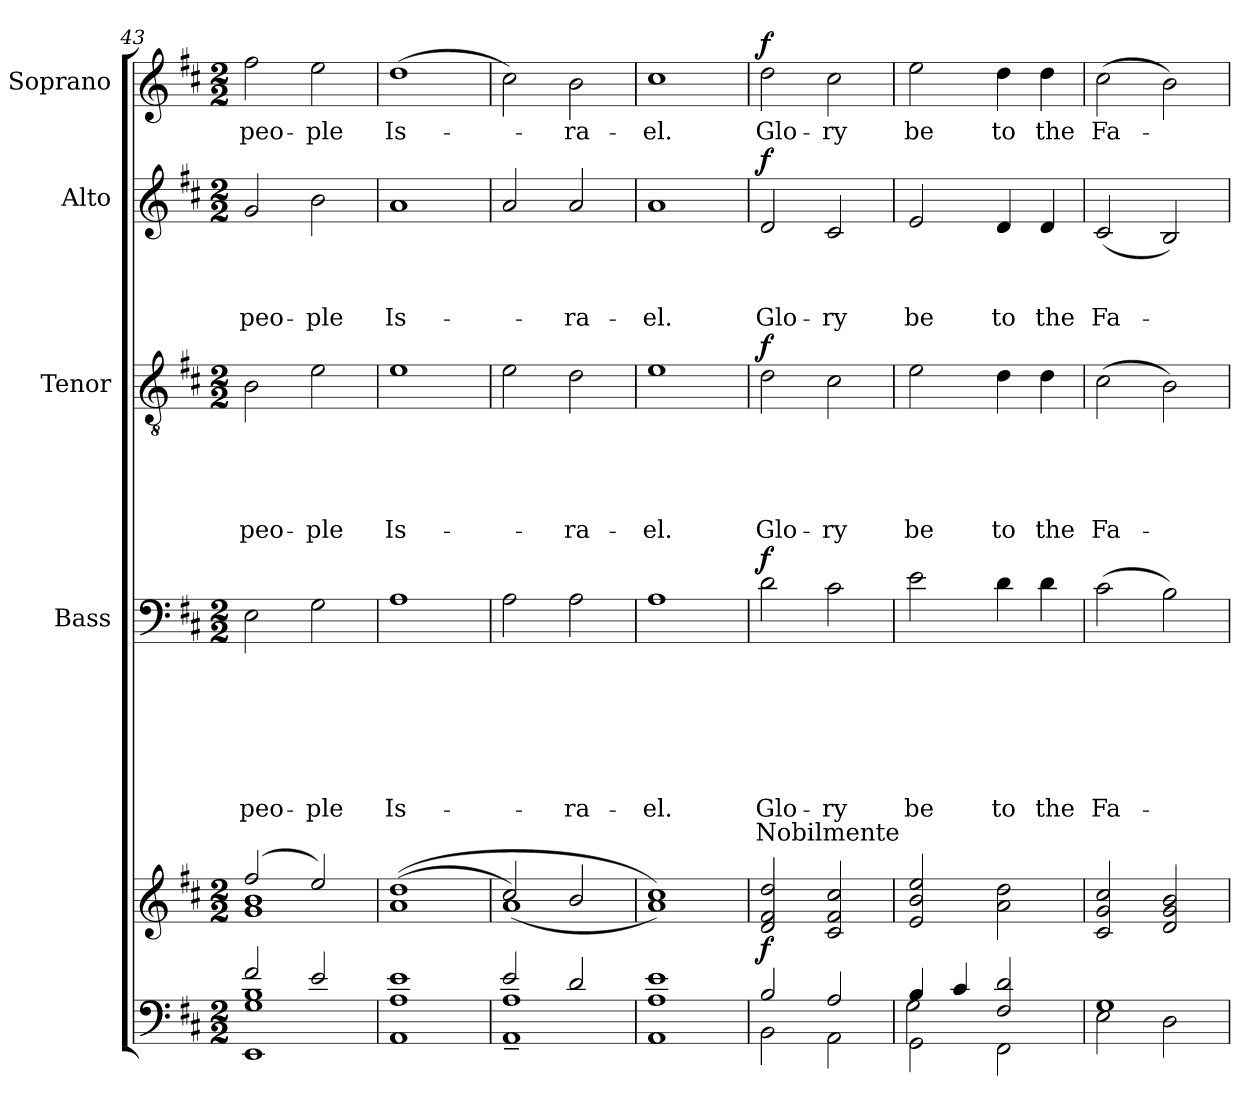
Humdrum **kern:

**kern	**kern	**dynam	**kern	**text	**text	**text	**text	**text	**text	**text	**text	**dynam	**kern	**text	**text	**text	**text	**text	**dynam	**kern	**text	**text	**text	**dynam	**kern	**text	**dynam
*part5	*part5	*part5	*part4	*part4	*part4	*part4	*part4	*part4	*part4	*part4	*part4	*part4	*part3	*part3	*part3	*part3	*part3	*part3	*part3	*part2	*part2	*part2	*part2	*part2	*part1	*part1	*part1
*staff6	*staff5	*staff5/6	*staff4	*staff4	*staff4	*staff4	*staff4	*staff4	*staff4	*staff4	*staff4	*staff4	*staff3	*staff3	*staff3	*staff3	*staff3	*staff3	*staff3	*staff2	*staff2	*staff2	*staff2	*staff2	*staff1	*staff1	*staff1
*	*	*	*I"Bass	*	*	*	*	*	*	*	*	*	*I"Tenor	*	*	*	*	*	*	*I"Alto	*	*	*	*	*I"Soprano	*	*
*clefF4	*clefG2	*	*clefF4	*	*	*	*	*	*	*	*	*	*clefGv2	*	*	*	*	*	*	*clefG2	*	*	*	*	*clefG2	*	*
*k[f#c#]	*k[f#c#]	*	*k[f#c#]	*	*	*	*	*	*	*	*	*	*k[f#c#]	*	*	*	*	*	*	*k[f#c#]	*	*	*	*	*k[f#c#]	*	*
*D:	*D:	*	*D:	*	*	*	*	*	*	*	*	*	*D:	*	*	*	*	*	*	*D:	*	*	*	*	*D:	*	*
*M2/2	*M2/2	*	*M2/2	*	*	*	*	*	*	*	*	*	*M2/2	*	*	*	*	*	*	*M2/2	*	*	*	*	*M2/2	*	*
=43	=43	=43	=43	=43	=43	=43	=43	=43	=43	=43	=43	=43	=43	=43	=43	=43	=43	=43	=43	=43	=43	=43	=43	=43	=43	=43	=43
*^	*^	*	*	*	*	*	*	*	*	*	*	*	*	*	*	*	*	*	*	*	*	*	*	*	*	*	*
!	!	!	!	!	!	!	!	!	!	!	!	!LO:LY:b	!	!	!	!	!	!	!	!LO:LY:b	!	!	!	!	!LO:LY:b	!	!	!LO:LY:b	!
2f#/	1EE 1G 1B	(2ff#/	1g 1b	.	2E\	.	.	.	.	.	.	peo-	.	.	2B\	.	.	.	.	peo-	.	2g/	.	.	peo-	.	2ff#\	peo-	.
!	!	!	!	!	!	!	!	!	!	!	!	!LO:LY:b	!	!	!	!	!	!	!	!LO:LY:b	!	!	!	!	!LO:LY:b	!	!	!LO:LY:b	!
2e/	.	2ee/)	.	.	2G\	.	.	.	.	.	.	-ple	.	.	2e\	.	.	.	.	-ple	.	2b\	.	.	-ple	.	2ee\	-ple	.
*v	*v	*	*	*	*	*	*	*	*	*	*	*	*	*	*	*	*	*	*	*	*	*	*	*	*	*	*	*	*
*	*v	*v	*	*	*	*	*	*	*	*	*	*	*	*	*	*	*	*	*	*	*	*	*	*	*	*	*	*
=44	=44	=44	=44	=44	=44	=44	=44	=44	=44	=44	=44	=44	=44	=44	=44	=44	=44	=44	=44	=44	=44	=44	=44	=44	=44	=44	=44
!	!	!	!	!	!	!	!	!	!	!LO:LY:b	!	!	!	!	!	!	!	!LO:LY:b	!	!	!	!	!LO:LY:b	!	!	!LO:LY:b	!
1AA 1A 1e	(<(>1a 1dd	.	1A	.	.	.	.	.	.	Is-	.	.	1e	.	.	.	.	Is-	.	1a	.	.	Is-	.	(>1dd	Is-	.
=45	=45	=45	=45	=45	=45	=45	=45	=45	=45	=45	=45	=45	=45	=45	=45	=45	=45	=45	=45	=45	=45	=45	=45	=45	=45	=45	=45
*^	*^	*	*	*	*	*	*	*	*	*	*	*	*	*	*	*	*	*	*	*	*	*	*	*	*	*	*
2e/	1AA~> 1A~>	2cc#/	(<1a)	.	2A\	.	.	.	.	.	.	.	.	.	2e\	.	.	.	.	.	.	2a/	.	.	.	.	2cc#\)	.	.
!	!	!	!	!	!	!	!	!	!	!	!	!LO:LY:b	!	!	!	!	!	!	!	!LO:LY:b	!	!	!	!	!LO:LY:b	!	!	!LO:LY:b	!
2d/	.	2b/	.	.	2A\	.	.	.	.	.	.	-ra-	.	.	2d\	.	.	.	.	-ra-	.	2a/	.	.	-ra-	.	2b\	-ra-	.
*v	*v	*	*	*	*	*	*	*	*	*	*	*	*	*	*	*	*	*	*	*	*	*	*	*	*	*	*	*	*
*	*v	*v	*	*	*	*	*	*	*	*	*	*	*	*	*	*	*	*	*	*	*	*	*	*	*	*	*	*
=46	=46	=46	=46	=46	=46	=46	=46	=46	=46	=46	=46	=46	=46	=46	=46	=46	=46	=46	=46	=46	=46	=46	=46	=46	=46	=46	=46
!	!	!	!	!	!	!	!	!	!	!LO:LY:b	!	!	!	!	!	!	!	!LO:LY:b	!	!	!	!	!LO:LY:b	!	!	!LO:LY:b	!
1AA 1A 1e	1a 1cc#))	.	1A	.	.	.	.	.	.	-el.	.	.	1e	.	.	.	.	-el.	.	1a	.	.	-el.	.	1cc#	-el.	.
!!LO:PB:g=z
=47	=47	=47	=47	=47	=47	=47	=47	=47	=47	=47	=47	=47	=47	=47	=47	=47	=47	=47	=47	=47	=47	=47	=47	=47	=47	=47	=47
*^	*	*	*	*	*	*	*	*	*	*	*	*	*	*	*	*	*	*	*	*	*	*	*	*	*	*	*
!	!	!	!LO:DY:b	!	!	!	!	!	!	!	!LO:LY:b	!LO:LY:b	!LO:DY:a	!	!	!	!	!	!LO:LY:b	!LO:DY:a	!	!	!	!LO:LY:b	!LO:DY:a	!	!LO:LY:b	!LO:DY:a
2B/	2BB\	2d/ 2f#/ 2dd/	f	2d\	.	.	.	.	.	.	Glo-	Nobilmente	f	2d\	.	.	.	.	Glo-	f	2d/	.	.	Glo-	f	2dd\	Glo-	f
!	!	!	!	!	!	!	!	!	!	!	!LO:LY:b	!	!	!	!	!	!	!	!LO:LY:b	!	!	!	!	!LO:LY:b	!	!	!LO:LY:b	!
2A/	2AA\	2c#/ 2f#/ 2cc#/	.	2c#\	.	.	.	.	.	.	-ry	.	.	2c#\	.	.	.	.	-ry	.	2c#/	.	.	-ry	.	2cc#\	-ry	.
=48	=48	=48	=48	=48	=48	=48	=48	=48	=48	=48	=48	=48	=48	=48	=48	=48	=48	=48	=48	=48	=48	=48	=48	=48	=48	=48	=48	=48
*	*^	*	*	*	*	*	*	*	*	*	*	*	*	*	*	*	*	*	*	*	*	*	*	*	*	*	*	*
!	!	!	!	!	!	!	!	!	!	!	!	!LO:LY:b	!	!	!	!	!	!	!	!LO:LY:b	!	!	!	!	!LO:LY:b	!	!	!LO:LY:b	!
4B/	2GG\	2G\	2e/ 2b/ 2ee/	.	2e\	.	.	.	.	.	.	be	.	.	2e\	.	.	.	.	be	.	2e/	.	.	be	.	2ee\	be	.
4c#/	.	.	.	.	.	.	.	.	.	.	.	.	.	.	.	.	.	.	.	.	.	.	.	.	.	.	.	.	.
!	!	!	!	!	!	!	!	!	!	!	!	!LO:LY:b	!	!	!	!	!	!	!	!LO:LY:b	!	!	!	!	!LO:LY:b	!	!	!LO:LY:b	!
2F#/ 2d/	2FF#\	2ryy	2a\ 2dd\	.	4d\	.	.	.	.	.	.	to	.	.	4d\	.	.	.	.	to	.	4d/	.	.	to	.	4dd\	to	.
!	!	!	!	!	!	!	!	!	!	!	!	!LO:LY:b	!	!	!	!	!	!	!	!LO:LY:b	!	!	!	!	!LO:LY:b	!	!	!LO:LY:b	!
.	.	.	.	.	4d\	.	.	.	.	.	.	the	.	.	4d\	.	.	.	.	the	.	4d/	.	.	the	.	4dd\	the	.
*	*v	*v	*	*	*	*	*	*	*	*	*	*	*	*	*	*	*	*	*	*	*	*	*	*	*	*	*	*	*
=49	=49	=49	=49	=49	=49	=49	=49	=49	=49	=49	=49	=49	=49	=49	=49	=49	=49	=49	=49	=49	=49	=49	=49	=49	=49	=49	=49	=49
!	!	!	!	!	!	!	!	!	!	!	!LO:LY:b	!	!	!	!	!	!	!	!LO:LY:b	!	!	!	!	!LO:LY:b	!	!	!LO:LY:b	!
1G	2E\	2c#/ 2g/ 2cc#/	.	(>2c#\	.	.	.	.	.	.	Fa-	.	.	(>2c#\	.	.	.	.	Fa-	.	(<2c#/	.	.	Fa-	.	(>2cc#\	Fa-	.
.	2D\	2d/ 2g/ 2b/	.	2B\)	.	.	.	.	.	.	.	.	.	2B\)	.	.	.	.	.	.	2B/)	.	.	.	.	2b\)	.	.
*v	*v	*	*	*	*	*	*	*	*	*	*	*	*	*	*	*	*	*	*	*	*	*	*	*	*	*	*	*
=	=	=	=	=	=	=	=	=	=	=	=	=	=	=	=	=	=	=	=	=	=	=	=	=	=	=	=
*-	*-	*-	*-	*-	*-	*-	*-	*-	*-	*-	*-	*-	*-	*-	*-	*-	*-	*-	*-	*-	*-	*-	*-	*-	*-	*-	*-
